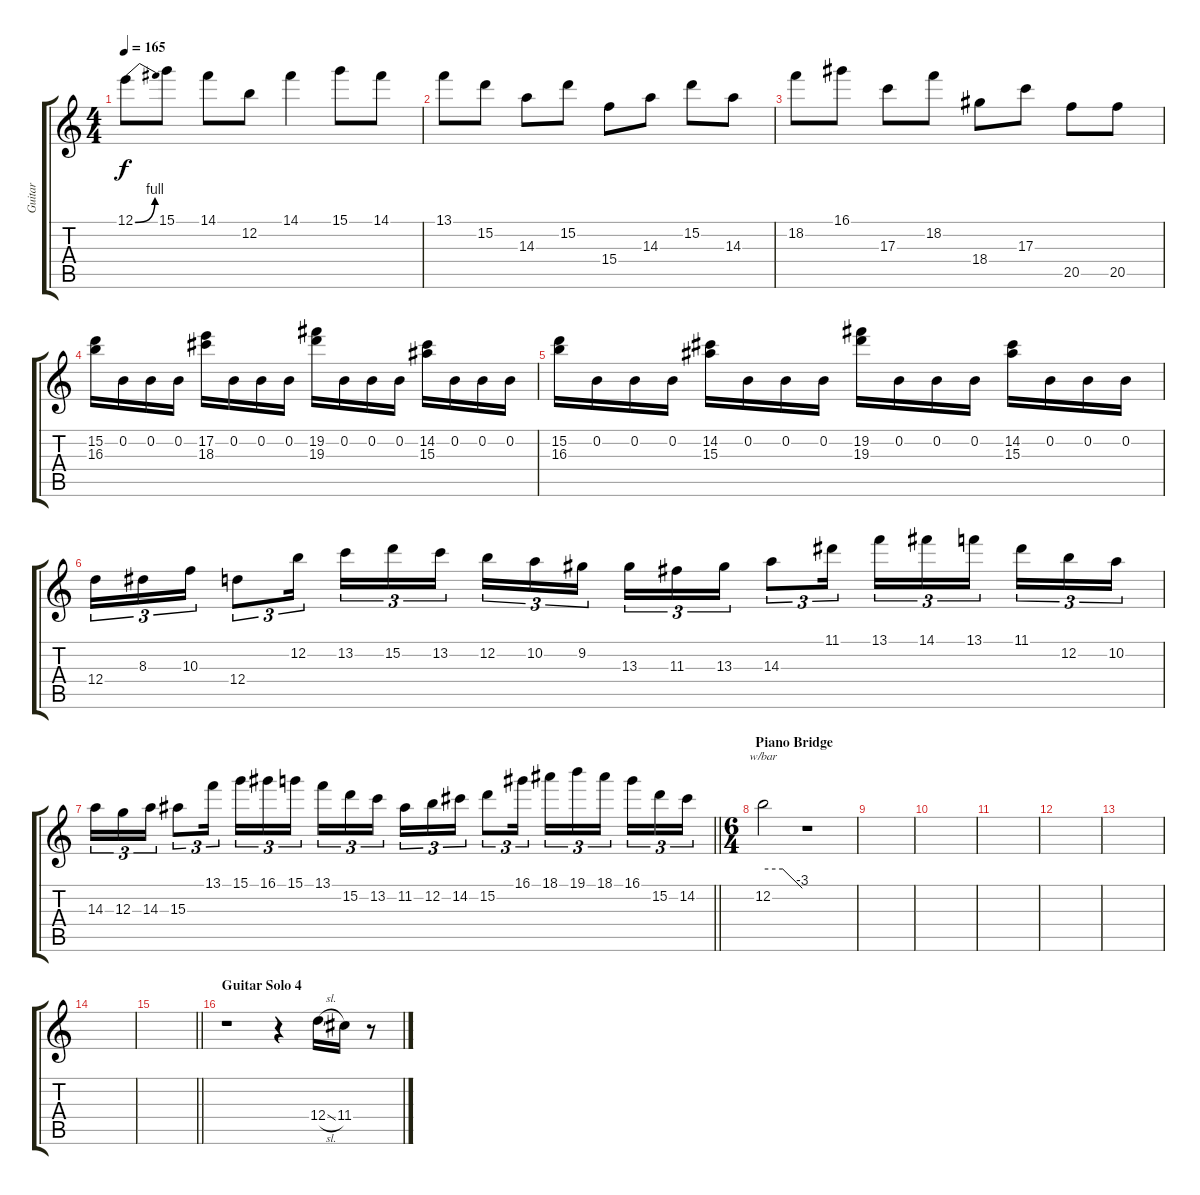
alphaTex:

\track ("Guitar" "Guitar") {instrument overdrivenguitar}
\staff {score tabs}
\tuning (E4 B3 G3 D3 A2 E2) {hide}
\ts (4 4)
\tempo 165
\clef g2
\ks c
12.1{be (bend 0 0 60 4)}.8{dy f} 15.1.8 14.1.8 12.2.8 14.1.4 15.1.8 14.1.8 |
13.1.8 15.2.8 14.3.8 15.2.8 15.4.8 14.3.8 15.2.8 14.3.8 |
18.2.8 16.1.8 17.3.8 18.2.8 18.4.8 17.3.8 20.5.8 20.5.8 |
(15.2 16.3).16 0.2.16 0.2.16 0.2.16 (17.2 18.3).16 0.2.16 0.2.16 0.2.16 (19.2 19.3).16 0.2.16 0.2.16 0.2.16 (14.2 15.3).16 0.2.16 0.2.16 0.2.16 |
(15.2 16.3).16 0.2.16 0.2.16 0.2.16 (14.2 15.3).16 0.2.16 0.2.16 0.2.16 (19.2 19.3).16 0.2.16 0.2.16 0.2.16 (14.2 15.3).16 0.2.16 0.2.16 0.2.16 |
12.4.16{tu (3 2)} 8.3.16{tu (3 2)} 10.3.16{tu (3 2)} 12.4.8{tu (3 2)} 12.2.16{tu (3 2)} 13.2.16{tu (3 2)} 15.2.16{tu (3 2)} 13.2.16{tu (3 2) beam splitsecondary} 12.2.16{tu (3 2)} 10.2.16{tu (3 2)} 9.2.16{tu (3 2)} 13.3.16{tu (3 2)} 11.3.16{tu (3 2)} 13.3.16{tu (3 2)} 14.3.8{tu (3 2)} 11.1.16{tu (3 2)} 13.1.16{tu (3 2)} 14.1.16{tu (3 2)} 13.1.16{tu (3 2) beam splitsecondary} 11.1.16{tu (3 2)} 12.2.16{tu (3 2)} 10.2.16{tu (3 2)} |
\barLineRight lightlight
14.3.16{tu (3 2)} 12.3.16{tu (3 2)} 14.3.16{tu (3 2)} 15.3.8{tu (3 2)} 13.1.16{tu (3 2)} 15.1.16{tu (3 2)} 16.1.16{tu (3 2)} 15.1.16{tu (3 2) beam splitsecondary} 13.1.16{tu (3 2)} 15.2.16{tu (3 2)} 13.2.16{tu (3 2)} 11.2.16{tu (3 2)} 12.2.16{tu (3 2)} 14.2.16{tu (3 2)} 15.2.8{tu (3 2)} 16.1.16{tu (3 2)} 18.1.16{tu (3 2)} 19.1.16{tu (3 2)} 18.1.16{tu (3 2) beam splitsecondary} 16.1.16{tu (3 2)} 15.2.16{tu (3 2)} 14.2.16{tu (3 2)} |
\ts (6 4)
\section ("" "Piano Bridge")
12.2.2{tbe (custom default 0 0 30 0 60 -12)} r.1 |
|
|
|
|
|
|
\barLineRight lightlight
|
\section ("" "Guitar Solo 4")
r.1 r.4 12.4{sl}.16 11.4.16 r.8
